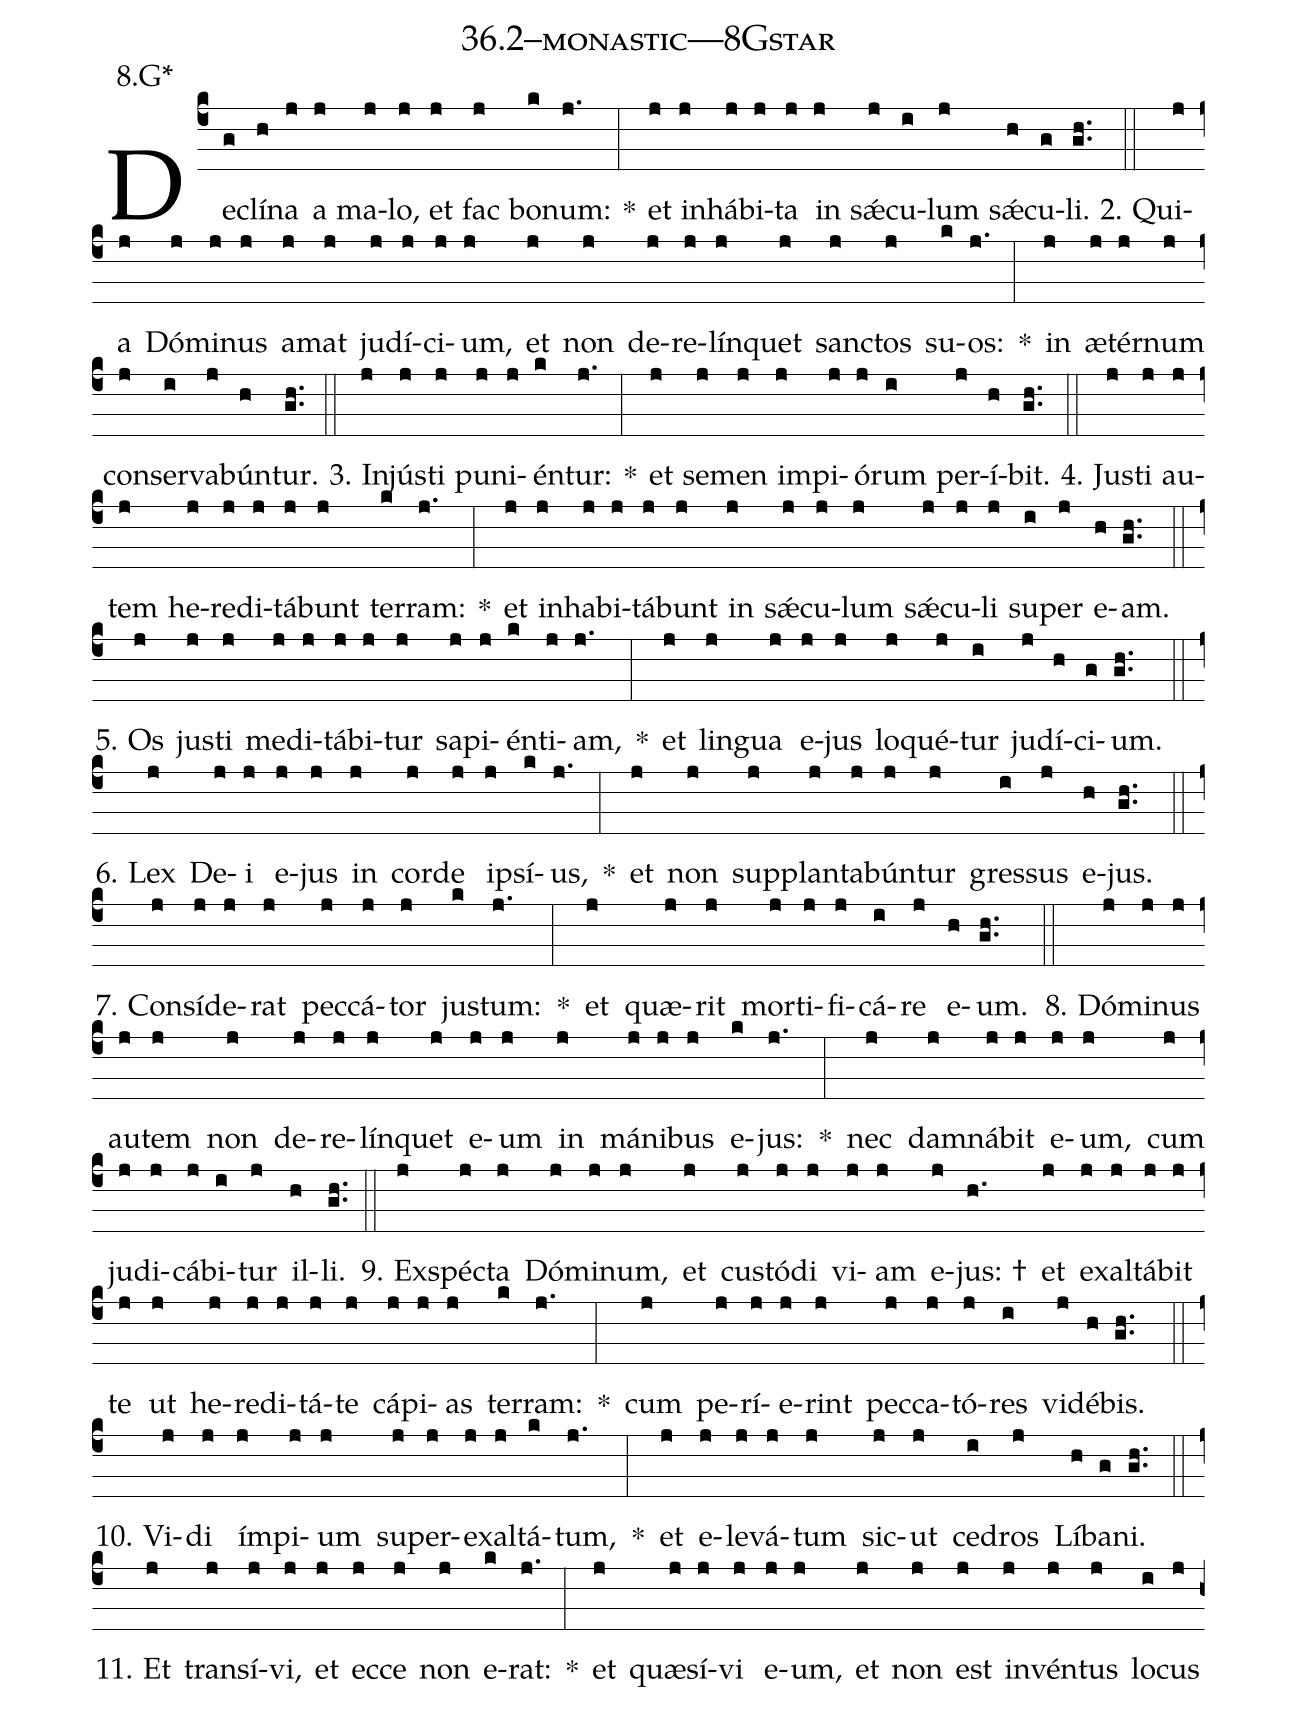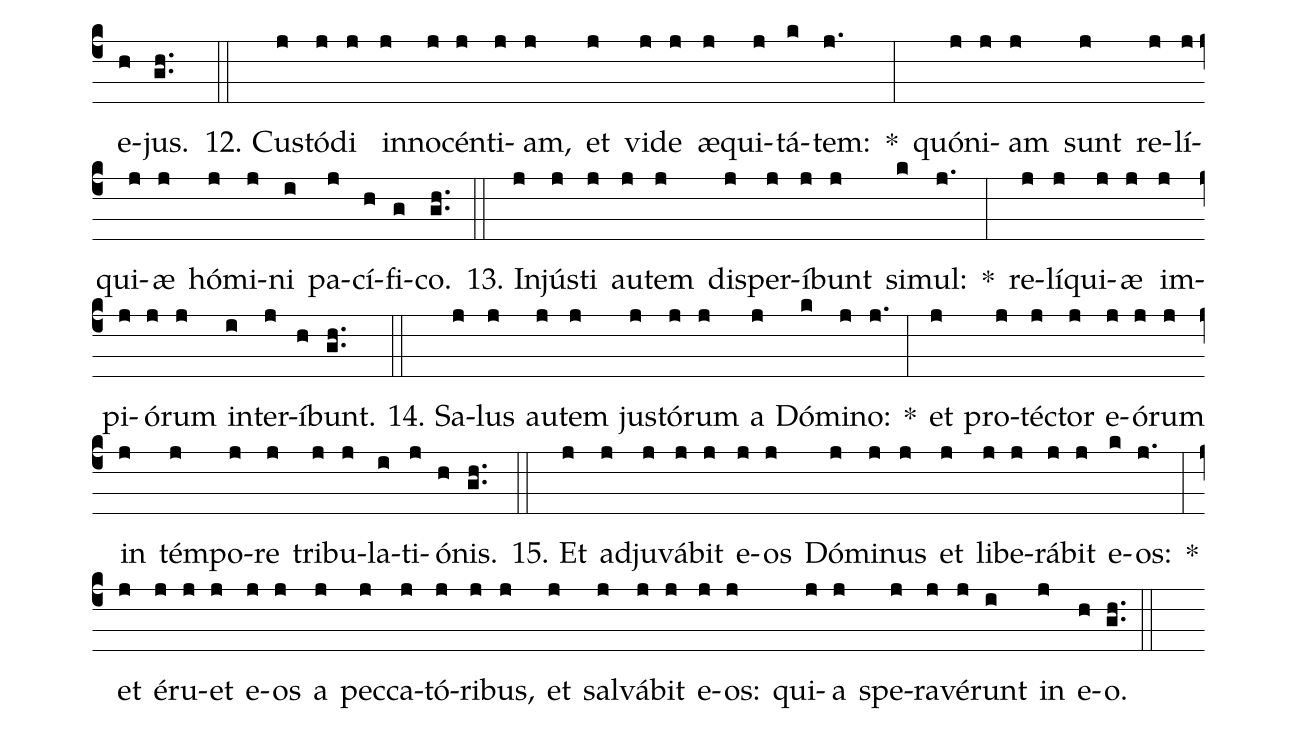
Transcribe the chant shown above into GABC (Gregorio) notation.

name: 36.2--monastic---8Gstar;
annotation: 8.G*;
%%
(c4)De(g)clí(h)na(j) a(j) ma(j)lo,(j) et(j) fac(j) bo(k)num:(j.) *(:) et(j) in(j)há(j)bi(j)ta(j) in(j) sǽ(j)cu(i)lum(j) sǽ(h)cu(g)li.(gh..) (::)
2. Qui(j)a(j) Dó(j)mi(j)nus(j) a(j)mat(j) ju(j)dí(j)ci(j)um,(j) et(j) non(j) de(j)re(j)lín(j)quet(j) sanc(j)tos(j) su(k)os:(j.) *(:) in(j) æ(j)tér(j)num(j) con(j)ser(i)va(j)bún(h)tur.(gh..) (::)
3. In(j)jús(j)ti(j) pu(j)ni(j)én(k)tur:(j.) *(:) et(j) se(j)men(j) im(j)pi(j)ó(j)rum(i) per(j)í(h)bit.(gh..) (::)
4. Jus(j)ti(j) au(j)tem(j) he(j)re(j)di(j)tá(j)bunt(j) ter(k)ram:(j.) *(:) et(j) in(j)ha(j)bi(j)tá(j)bunt(j) in(j) sǽ(j)cu(j)lum(j) sǽ(j)cu(j)li(j) su(i)per(j) e(h)am.(gh..) (::)
5. Os(j) jus(j)ti(j) me(j)di(j)tá(j)bi(j)tur(j) sa(j)pi(j)én(k)ti(j)am,(j.) *(:) et(j) lin(j)gua(j) e(j)jus(j) lo(j)qué(j)tur(i) ju(j)dí(h)ci(g)um.(gh..) (::)
6. Lex(j) De(j)i(j) e(j)jus(j) in(j) cor(j)de(j) ip(j)sí(k)us,(j.) *(:) et(j) non(j) sup(j)plan(j)ta(j)bún(j)tur(j) gres(i)sus(j) e(h)jus.(gh..) (::)
7. Con(j)sí(j)de(j)rat(j) pec(j)cá(j)tor(j) jus(k)tum:(j.) *(:) et(j) quæ(j)rit(j) mor(j)ti(j)fi(j)cá(i)re(j) e(h)um.(gh..) (::)
8. Dó(j)mi(j)nus(j) au(j)tem(j) non(j) de(j)re(j)lín(j)quet(j) e(j)um(j) in(j) má(j)ni(j)bus(j) e(k)jus:(j.) *(:) nec(j) dam(j)ná(j)bit(j) e(j)um,(j) cum(j) ju(j)di(j)cá(j)bi(i)tur(j) il(h)li.(gh..) (::)
9. Ex(j)spéc(j)ta(j) Dó(j)mi(j)num,(j) et(j) cus(j)tó(j)di(j) vi(j)am(j) e(j)jus: †(h.) et(j) ex(j)al(j)tá(j)bit(j) te(j) ut(j) he(j)re(j)di(j)tá(j)te(j) cá(j)pi(j)as(j) ter(k)ram:(j.) *(:) cum(j) pe(j)rí(j)e(j)rint(j) pec(j)ca(j)tó(j)res(i) vi(j)dé(h)bis.(gh..) (::)
10. Vi(j)di(j) ím(j)pi(j)um(j) su(j)per(j)ex(j)al(j)tá(k)tum,(j.) *(:) et(j) e(j)le(j)vá(j)tum(j) sic(j)ut(j) ce(i)dros(j) Lí(h)ba(g)ni.(gh..) (::)
11. Et(j) trans(j)í(j)vi,(j) et(j) ec(j)ce(j) non(j) e(k)rat:(j.) *(:) et(j) quæ(j)sí(j)vi(j) e(j)um,(j) et(j) non(j) est(j) in(j)vén(j)tus(j) lo(i)cus(j) e(h)jus.(gh..) (::)
12. Cus(j)tó(j)di(j) in(j)no(j)cén(j)ti(j)am,(j) et(j) vi(j)de(j) æ(j)qui(j)tá(k)tem:(j.) *(:) quón(j)i(j)am(j) sunt(j) re(j)lí(j)qui(j)æ(j) hó(j)mi(j)ni(i) pa(j)cí(h)fi(g)co.(gh..) (::)
13. In(j)jús(j)ti(j) au(j)tem(j) dis(j)per(j)í(j)bunt(j) si(k)mul:(j.) *(:) re(j)lí(j)qui(j)æ(j) im(j)pi(j)ó(j)rum(j) in(i)ter(j)í(h)bunt.(gh..) (::)
14. Sa(j)lus(j) au(j)tem(j) jus(j)tó(j)rum(j) a(j) Dó(k)mi(j)no:(j.) *(:) et(j) pro(j)téc(j)tor(j) e(j)ó(j)rum(j) in(j) tém(j)po(j)re(j) tri(j)bu(j)la(i)ti(j)ó(h)nis.(gh..) (::)
15. Et(j) ad(j)ju(j)vá(j)bit(j) e(j)os(j) Dó(j)mi(j)nus(j) et(j) li(j)be(j)rá(j)bit(j) e(k)os:(j.) *(:) et(j) é(j)ru(j)et(j) e(j)os(j) a(j) pec(j)ca(j)tó(j)ri(j)bus,(j) et(j) sal(j)vá(j)bit(j) e(j)os:(j) qui(j)a(j) spe(j)ra(j)vé(j)runt(i) in(j) e(h)o.(gh..) (::)
